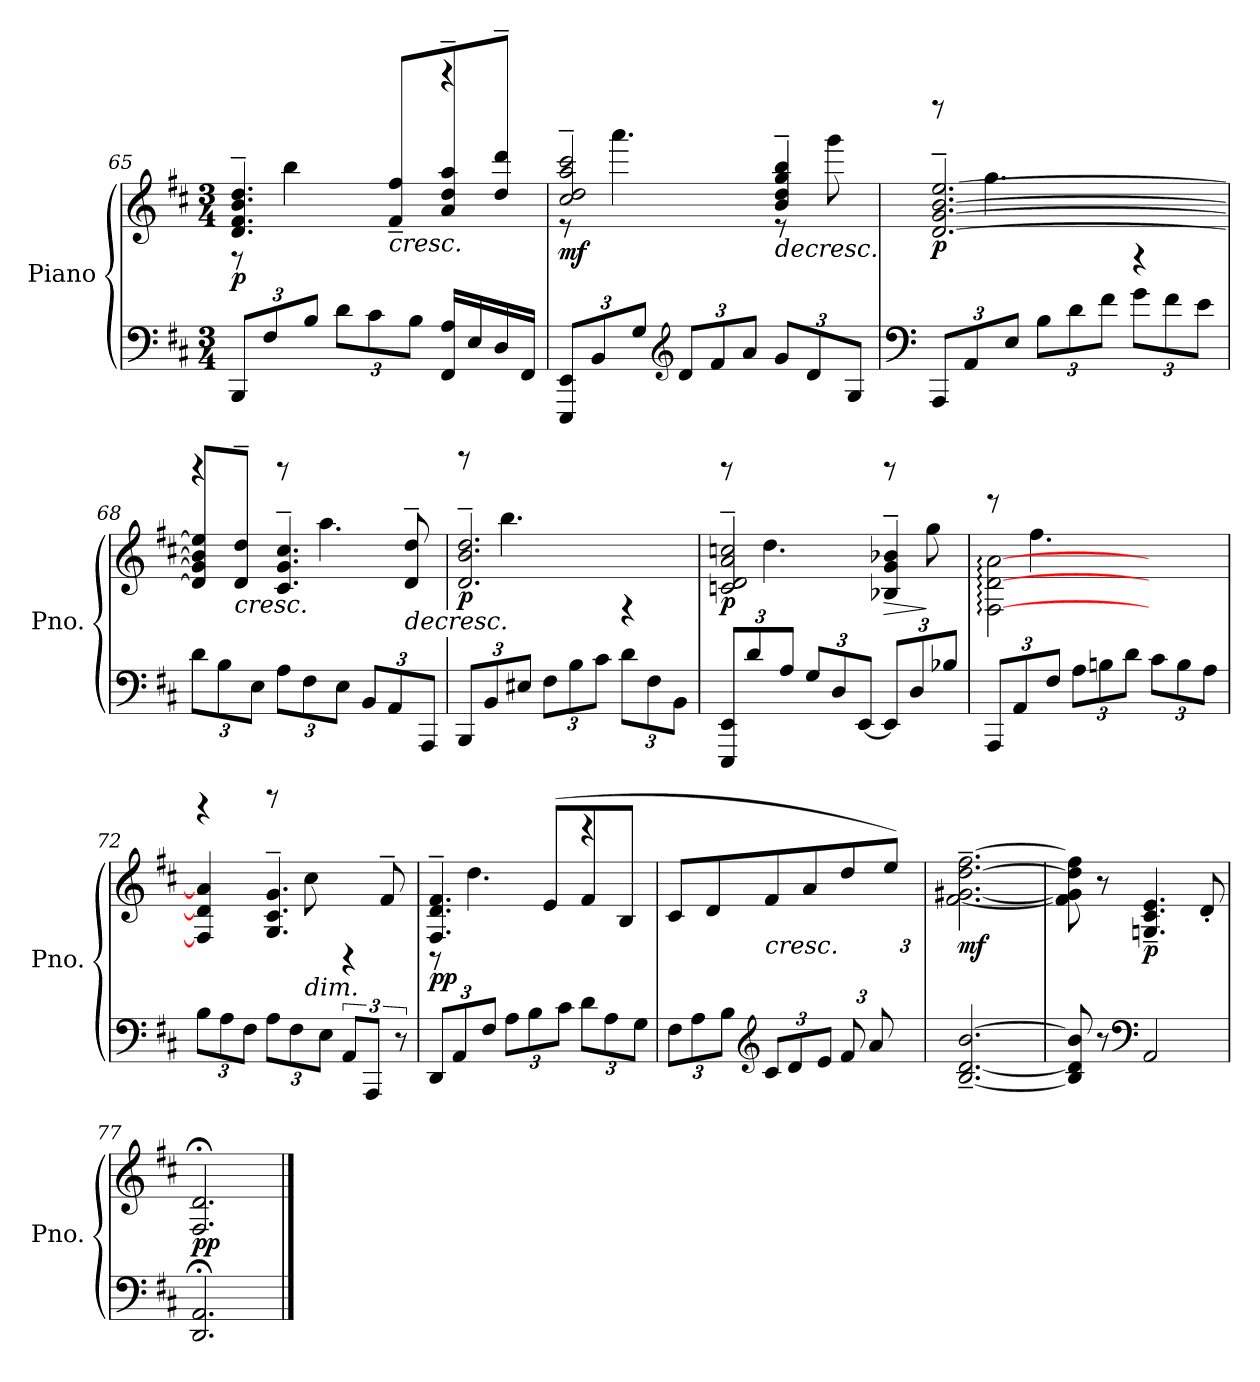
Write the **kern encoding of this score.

**kern	**kern	**dynam
*part1	*part1	*part1
*staff2	*staff1	*staff1/2
*I"Piano	*	*
*I'Pno.	*	*
!!LO:LB:g=z
*clefF4	*clefG2	*
*k[f#c#]	*k[f#c#]	*
*M3/4	*M3/4	*
*Xbrackettup	*	*
=65	=65	=65
*	*^	*
!	!	!	!LO:DY:b
12BBB/L	4.d/~ 4.f#/~ 4.b/~ 4.dd/~	8r	p
12F#/	.	.	.
.	.	4bb\	.
12B/J	.	.	.
12d\L	.	.	.
12c#\	.	.	.
!	!	!	!LO:HP:b
.	8f#/~ 8ff#/~L	8ryy	<
12B\J	.	.	.
16FF#/<< 16A/<<LL	8a/~ 8dd/~ 8aa/~	4reeeee	.
16E</	.	.	.
16D</	8dd/~ 8ddd/~J	.	.
16FF#</JJ	.	.	.
=66	=66	=66	=66
!	!	!	!LO:DY:b
12EEE/ 12EE/L	2cc#/~ 2dd/~ 2aa/~ 2ccc#/~	8r	mf
12BB</	.	.	.
.	.	4.aaa\	.
12G</J	.	.	.
*clefG2	*	*	*
12d</L	.	.	.
12f#</	.	.	.
12a</J	.	.	.
!	!	!	!LO:HP:b
12g</L	4b/~ 4dd/~ 4gg/~ 4bb/~	8r	>
12d/	.	.	.
.	.	8ggg\	.
12G/J	.	.	.
*	*v	*v	*
.	.	[
=67	=67	=67
*clefF4	*	*
*	*^	*
!	!	!	!LO:DY:b
12AAA/L	[2.d/~ [2.g/~ [2.b/~ [2.ee/~	8rffff	p
12AA/	.	.	.
.	.	4.gg\	.
12E/J	.	.	.
12B\L	.	.	.
12d\	.	.	.
12f#\J	.	.	.
12g\L	.	4r	.
12f#\	.	.	.
12e\J	.	.	.
!!LO:LB:g=z	!!
=68	=68	=68	=68
12d\L	8d/] 8g/] 8b/] 8ee/]L	4rdddd	.
12B\	.	.	.
!	!	!	!LO:HP:b
.	8d/~ 8dd/~J	.	<
12E\J	.	.	.
12A\L	4.c#/~ 4.g/~ 4.cc#/~	8rdddd	]
12F#\	.	.	.
.	.	4.aa\	.
12E\J	.	.	.
12BB</L	.	.	.
12AA</	.	.	.
!	!	!	!LO:HP:b
.	8d/~ 8dd/~	.	>
12AAA/J	.	.	.
*	*v	*v	*
.	.	[
=69	=69	=69
*	*^	*
!	!	!	!LO:DY:b
12BBB/L	2.d/~ 2.b/~ 2.dd/~	8rffff	p
12BB/	.	.	.
.	.	4.bb\	.
12E#X/J	.	.	.
12F#\L	.	.	.
12B\	.	.	.
12c#\J	.	.	.
12d\L	.	4r	.
12F#\	.	.	.
12BB\J	.	.	.
=70	=70	=70	=70
!	!	!	!LO:DY:b
12EEE/ 12EE/L	2cn/~ 2d/~ 2a/~ 2ccn/~	8rdddd	p
12d/	.	.	.
.	.	4.dd\	.
12A/J	.	.	.
12G/L	.	.	.
12D/	.	.	.
[12EE/J	.	.	.
!	!	!	!LO:HP:b
12EE/L]	4B-X/~ 4g/~ 4b-X/~	8rdddd	>
12D/	.	.	.
.	.	8gg\	]
12B-X/J	.	.	.
=71	=71	=71	=71
12AAA/L	[2F#\: [2d\: [2a\:	8reee	.
12AA/	.	.	.
.	.	4.ff#\	.
12F#/J	.	.	.
12A\L	.	.	.
12Bn\	.	.	.
12d\J	.	.	.
12c#\L	4raayy	4ryy	.
12B\	.	.	.
12A\J	.	.	.
!!LO:LB:g=z	!!
=72	=72	=72	=72
12B\L	4F#/] 4d/] 4a/]	4rbbb	.
12A\	.	.	.
12F#\J	.	.	.
12A\L	4.G/~ 4.c#/~ 4.g/~	8rdddd	.
12F#\	.	.	.
!	!	!LO:TX:b:i:t=dim.	!
.	.	8cc#\	.
12E\J	.	.	.
*brackettup	*	*	*
12AA/L	.	4r	.
12AAA/J	.	.	.
.	8f#~/	.	.
12r	.	.	.
=73	=73	=73	=73
*Xbrackettup	*	*	*
!	!	!	!LO:DY:b
12DD/L	4.F#/~ 4.d/~ 4.f#/~	8r	pp
12AA</	.	.	.
.	.	4.dd\	.
12F#</J	.	.	.
12A\L	.	.	.
12B\	.	.	.
.	(>8e/L	.	.
12c#<\J	.	.	.
12d<\L	8f#/	4reee	.
12A\	.	.	.
.	8B/J	.	.
12G\J	.	.	.
=74	=74	=74	=74
12F#\L	8c#/L	3%2ryy	.
12A\	.	.	.
.	8d/	.	.
12B\J	.	.	.
*clefG2	*	*	*
!	!	!	!LO:HP:b
12c#/L	8f#/	.	<
12d/	.	.	.
.	8a/	.	.
12e/J	.	.	.
12f#/L	8dd/	.	.
12a/	.	.	.
.	8ee/J)	.	.
12ryy	.	12cc#\J	.
*	*v	*v	*
.	.	]
=75	=75	=75
!	!	!LO:DY:b
[2.B/~ [2.d/~ [2.b/~	[2.f#\~ [2.g#X\~ [2.dd\~ [2.ff#\~	mf
!!LO:LB:g=z
=76	=76	=76
8B/] 8d/] 8b/]	8f#\] 8g#\] 8dd\] 8ff#\]	.
8r	8r	.
*clefF4	*	*
!	!	!LO:DY:b
2AA/	4.Gn/~ 4.c#/~ 4.e/~	p
.	8d'/	.
.	.	[
=77	=77	=77
!	!	!LO:DY:b
2.DD/;< 2.AA/;<	2.F#/;< 2.d/;<	pp
==	==	==
*-	*-	*-
